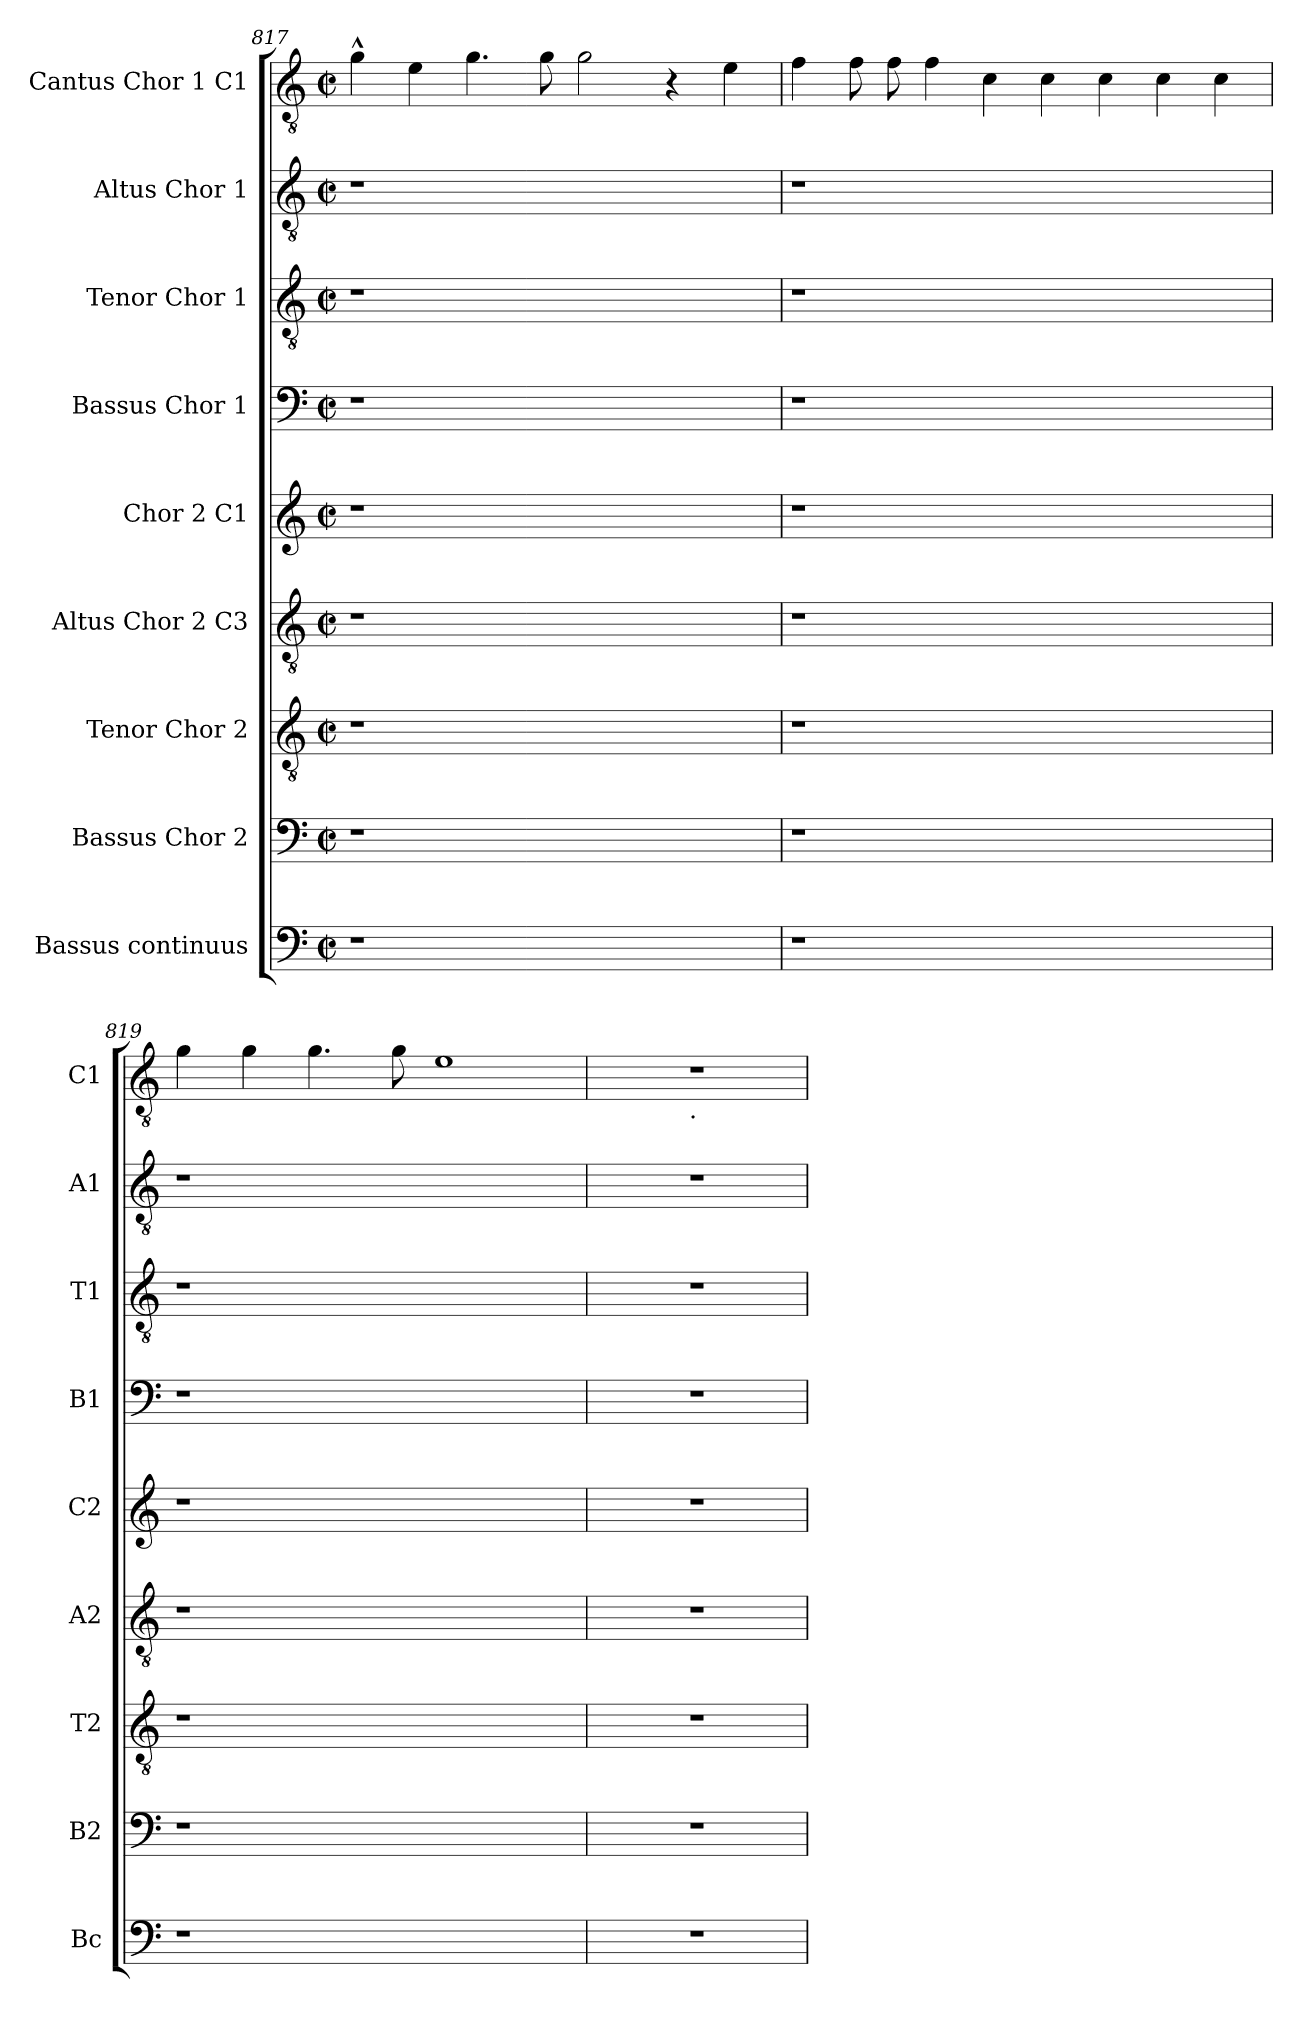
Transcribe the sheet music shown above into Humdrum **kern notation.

**kern	**kern	**kern	**kern	**kern	**kern	**kern	**kern	**kern
*part9	*part8	*part7	*part6	*part5	*part4	*part3	*part2	*part1
*staff9	*staff8	*staff7	*staff6	*staff5	*staff4	*staff3	*staff2	*staff1
*I"Bassus continuus	*I"Bassus Chor 2	*I"Tenor Chor 2	*I"Altus Chor 2 C3	*I"Chor 2 C1	*I"Bassus Chor 1	*I"Tenor Chor 1	*I"Altus Chor 1	*I"Cantus Chor 1 C1
*I'Bc	*I'B2	*I'T2	*I'A2	*I'C2	*I'B1	*I'T1	*I'A1	*I'C1
!!LO:LB:g=z
*clefF4	*clefF4	*clefGv2	*clefGv2	*clefG2	*clefF4	*clefGv2	*clefGv2	*clefGv2
*ITrd7c12	*	*	*	*	*	*	*	*
*k[]	*k[]	*k[]	*k[]	*k[]	*k[]	*k[]	*k[]	*k[]
*C:	*C:	*C:	*C:	*C:	*C:	*C:	*C:	*C:
*M2/2	*M2/2	*M2/2	*M2/2	*M2/2	*M2/2	*M2/2	*M2/2	*M2/2
*met(c|)	*met(c|)	*met(c|)	*met(c|)	*met(c|)	*met(c|)	*met(c|)	*met(c|)	*met(c|)
=817	=817	=817	=817	=817	=817	=817	=817	=817
1r	1r	1r	1r	1r	1r	1r	1r	4g^^>\
.	.	.	.	.	.	.	.	4e\
.	.	.	.	.	.	.	.	4.g\
.	.	.	.	.	.	.	.	8g\
1ryy	1ryy	1ryy	1ryy	1ryy	1ryy	1ryy	1ryy	2g\
.	.	.	.	.	.	.	.	4r
.	.	.	.	.	.	.	.	4e\
=818	=818	=818	=818	=818	=818	=818	=818	=818
1r	1r	1r	1r	1r	1r	1r	1r	4f\
.	.	.	.	.	.	.	.	8f\
.	.	.	.	.	.	.	.	8f\
.	.	.	.	.	.	.	.	4f\
.	.	.	.	.	.	.	.	4c\
1ryy	1ryy	1ryy	1ryy	1ryy	1ryy	1ryy	1ryy	4c\
.	.	.	.	.	.	.	.	4c\
.	.	.	.	.	.	.	.	4c\
.	.	.	.	.	.	.	.	4c\
=819	=819	=819	=819	=819	=819	=819	=819	=819
1r	1r	1r	1r	1r	1r	1r	1r	4g\
.	.	.	.	.	.	.	.	4g\
.	.	.	.	.	.	.	.	4.g\
.	.	.	.	.	.	.	.	8g\
1ryy	1ryy	1ryy	1ryy	1ryy	1ryy	1ryy	1ryy	1e
=820	=820	=820	=820	=820	=820	=820	=820	=820
*	*	*	*	*	*	*	*	*^
1r	1r	1r	1r	1r	1r	1r	1r	1r	4...ryy
!	!	!	!	!	!	!	!	!	!LO:TX:b:t=.
.	.	.	.	.	.	.	.	.	2ryy
.	.	.	.	.	.	.	.	.	32ryy
*	*	*	*	*	*	*	*	*v	*v
=	=	=	=	=	=	=	=	=
*-	*-	*-	*-	*-	*-	*-	*-	*-
